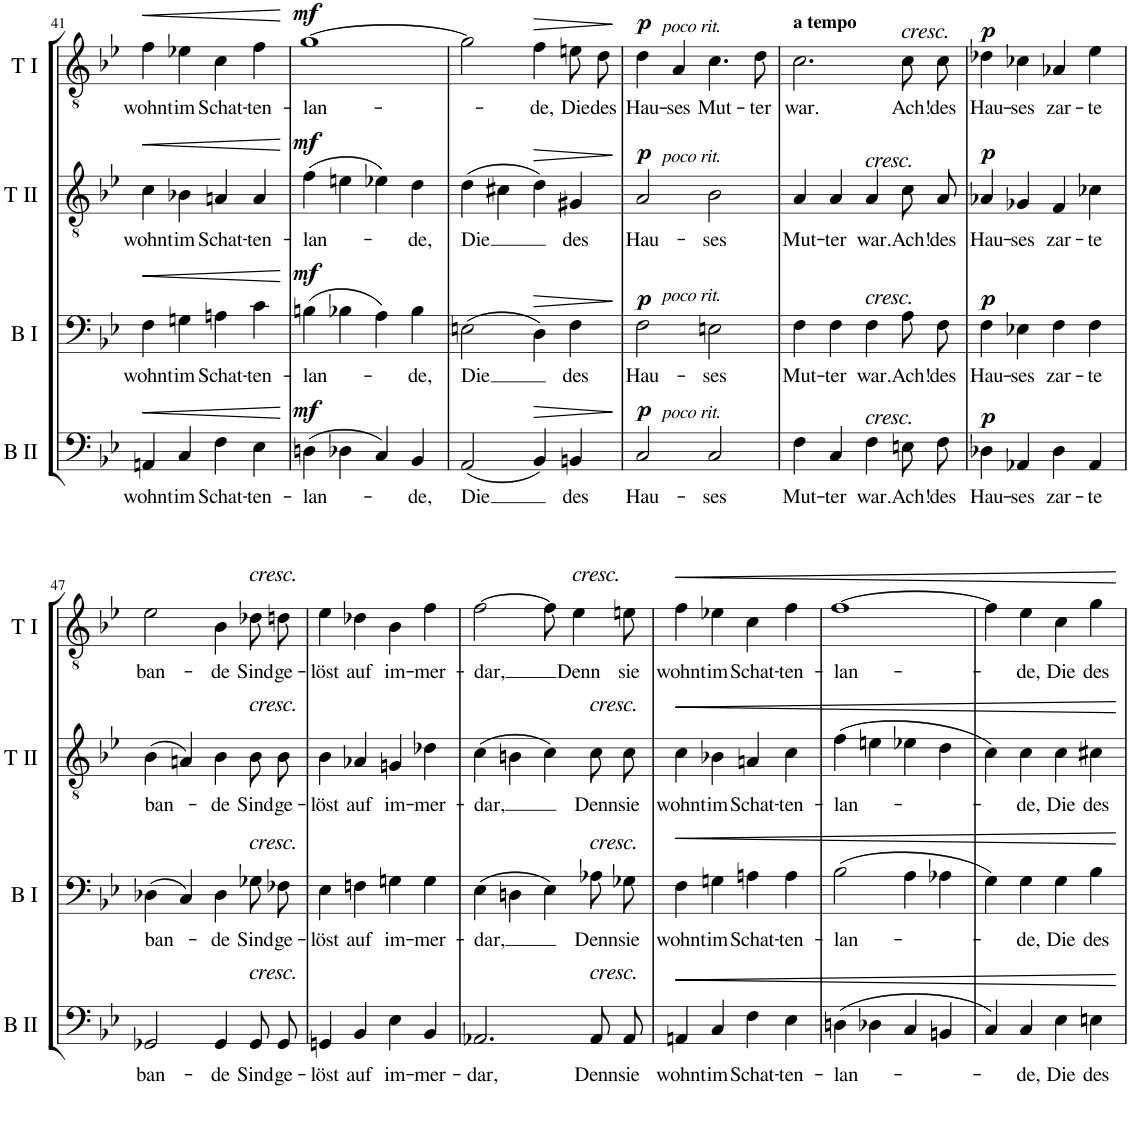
**kern	**text	**dynam	**kern	**text	**dynam	**kern	**text	**dynam	**kern	**text	**dynam
*part4	*part4	*part4	*part3	*part3	*part3	*part2	*part2	*part2	*part1	*part1	*part1
*staff4	*staff4	*staff4	*staff3	*staff3	*staff3	*staff2	*staff2	*staff2	*staff1	*staff1	*staff1
*I"Bass II.	*	*	*I"Bass I.	*	*	*I"Tenor II.	*	*	*I"Tenor I.	*	*
*I'B II	*	*	*I'B I	*	*	*I'T II	*	*	*I'T I	*	*
!!LO:PB:g=z
*clefF4	*	*	*clefF4	*	*	*clefGv2	*	*	*clefGv2	*	*
*k[b-e-]	*	*	*k[b-e-]	*	*	*k[b-e-]	*	*	*k[b-e-]	*	*
*M4/4	*	*	*M4/4	*	*	*M4/4	*	*	*M4/4	*	*
*met(c)	*	*	*met(c)	*	*	*met(c)	*	*	*met(c)	*	*
=41	=41	=41	=41	=41	=41	=41	=41	=41	=41	=41	=41
!	!LO:LY:b	!LO:HP:b	!	!LO:LY:b	!LO:HP:b	!	!LO:LY:b	!LO:HP:b	!	!LO:LY:b	!LO:HP:b
4AAn/	wohnt	<	4F\	wohnt	<	4c\	wohnt	<	4f\	wohnt	<
!	!LO:LY:b	!	!	!LO:LY:b	!	!	!LO:LY:b	!	!	!LO:LY:b	!
4C/	im	.	4Gn\	im	.	4B-X\	im	.	4e-X\	im	.
!	!LO:LY:b	!	!	!LO:LY:b	!	!	!LO:LY:b	!	!	!LO:LY:b	!
4F\	Schat-	.	4An\	Schat-	.	4An/	Schat-	.	4c\	Schat-	.
!	!LO:LY:b	!	!	!LO:LY:b	!	!	!LO:LY:b	!	!	!LO:LY:b	!
4E-\	-ten-	.	4c\	-ten-	.	4A/	-ten-	.	4f\	-ten-	.
.	.	[	.	.	[	.	.	[	.	.	[
=42	=42	=42	=42	=42	=42	=42	=42	=42	=42	=42	=42
!	!LO:LY:b	!LO:DY:a	!	!LO:LY:b	!LO:DY:a	!	!LO:LY:b	!LO:DY:a	!	!LO:LY:b	!LO:DY:a
(4Dn\	-lan-	mf	(4Bn\	-lan-	mf	(4f\	-lan-	mf	[1g	-lan-	mf
4D-X\	.	.	4B-X\	.	.	4en\	.	.	.	.	.
4C/)	.	.	4A\)	.	.	4e-X\)	.	.	.	.	.
!	!LO:LY:b	!	!	!LO:LY:b	!	!	!LO:LY:b	!	!	!	!
4BB-/	-de,	.	4B-\	-de,	.	4d\	-de,	.	.	.	.
=43	=43	=43	=43	=43	=43	=43	=43	=43	=43	=43	=43
!	!LO:LY:b	!	!	!LO:LY:b	!	!	!LO:LY:b	!	!	!	!
(2AA/	Die	.	(2En\	Die	.	(4d\	Die	.	2g\]	.	.
.	.	.	.	.	.	4c#X\	.	.	.	.	.
!	!	!LO:HP:b	!	!	!LO:HP:b	!	!	!LO:HP:b	!	!LO:LY:b	!LO:HP:b
4BB-/)	.	>	4D\)	.	>	4d\)	.	>	4f\	-de,	>
!	!LO:LY:b	!	!	!LO:LY:b	!	!	!LO:LY:b	!	!	!LO:LY:b	!
4BBn/	des	.	4F\	des	.	4G#X/	des	.	8en\L	Die	.
!	!	!	!	!	!	!	!	!	!	!LO:LY:b	!
.	.	.	.	.	.	.	.	.	8d\J	des	.
.	.	]	.	.	]	.	.	]	.	.	]
=44	=44	=44	=44	=44	=44	=44	=44	=44	=44	=44	=44
!	!	!	!	!	!	!	!	!	!LO:TX:a:i:t=poco rit.	!	!
!	!	!	!	!	!	!LO:TX:a:i:t=poco rit.	!	!	!	!	!
!	!	!	!LO:TX:a:i:t=poco rit.	!	!	!	!	!	!	!	!
!LO:TX:a:i:t=poco rit.	!	!	!	!	!	!	!	!	!	!	!
!	!LO:LY:b	!LO:DY:a	!	!LO:LY:b	!LO:DY:a	!	!LO:LY:b	!LO:DY:a	!	!LO:LY:b	!LO:DY:a
2C/	Hau-	p	2F\	Hau-	p	2A/	Hau-	p	4d\	Hau-	p
!	!	!	!	!	!	!	!	!	!	!LO:LY:b	!
.	.	.	.	.	.	.	.	.	4A/	-ses	.
!	!LO:LY:b	!	!	!LO:LY:b	!	!	!LO:LY:b	!	!	!LO:LY:b	!
2C/	-ses	.	2En\	-ses	.	2B-\	-ses	.	4.c\	Mut-	.
!	!	!	!	!	!	!	!	!	!	!LO:LY:b	!
.	.	.	.	.	.	.	.	.	8d\	-ter	.
=45	=45	=45	=45	=45	=45	=45	=45	=45	=45	=45	=45
!	!	!	!	!	!	!	!	!	!LO:TX:a:B:t=a tempo	!	!
!	!LO:LY:b	!	!	!LO:LY:b	!	!	!LO:LY:b	!	!	!LO:LY:b	!
4F\	Mut-	.	4F\	Mut-	.	4A/	Mut-	.	2.c\	war.	.
!	!LO:LY:b	!	!	!LO:LY:b	!	!	!LO:LY:b	!	!	!	!
4C/	-ter	.	4F\	-ter	.	4A/	-ter	.	.	.	.
!	!	!	!	!	!	!LO:TX:a:i:t=cresc.	!	!	!	!	!
!	!	!	!LO:TX:a:i:t=cresc.	!	!	!	!	!	!	!	!
!LO:TX:a:i:t=cresc.	!	!	!	!	!	!	!	!	!	!	!
!	!LO:LY:b	!	!	!LO:LY:b	!	!	!LO:LY:b	!	!	!	!
4F\	war.	.	4F\	war.	.	4A/	war.	.	.	.	.
!	!	!	!	!	!	!	!	!	!LO:TX:a:i:t=cresc.	!	!
!	!LO:LY:b	!	!	!LO:LY:b	!	!	!LO:LY:b	!	!	!LO:LY:b	!
8En\L	Ach!	.	8A\L	Ach!	.	8c\L	Ach!	.	8c\L	Ach!	.
!	!LO:LY:b	!	!	!LO:LY:b	!	!	!LO:LY:b	!	!	!LO:LY:b	!
8F\J	des	.	8F\J	des	.	8A\J	des	.	8c\J	des	.
=46	=46	=46	=46	=46	=46	=46	=46	=46	=46	=46	=46
!	!LO:LY:b	!LO:DY:a	!	!LO:LY:b	!LO:DY:a	!	!LO:LY:b	!LO:DY:a	!	!LO:LY:b	!LO:DY:a
4D-X\	Hau-	p	4F\	Hau-	p	4A-X/	Hau-	p	4d-X\	Hau-	p
!	!LO:LY:b	!	!	!LO:LY:b	!	!	!LO:LY:b	!	!	!LO:LY:b	!
4AA-X/	-ses	.	4E-X\	-ses	.	4G-X/	-ses	.	4c-X\	-ses	.
!	!LO:LY:b	!	!	!LO:LY:b	!	!	!LO:LY:b	!	!	!LO:LY:b	!
4D-\	zar-	.	4F\	zar-	.	4F/	zar-	.	4A-X/	zar-	.
!	!LO:LY:b	!	!	!LO:LY:b	!	!	!LO:LY:b	!	!	!LO:LY:b	!
4AA-/	-te	.	4F\	-te	.	4c-X\	-te	.	4e-\	-te	.
!!LO:LB:g=z
=47	=47	=47	=47	=47	=47	=47	=47	=47	=47	=47	=47
!	!LO:LY:b	!	!	!LO:LY:b	!	!	!LO:LY:b	!	!	!LO:LY:b	!
2GG-X/	ban-	.	(4D-X\	ban-	.	(4B-\	ban-	.	2e-\	ban-	.
.	.	.	4C/)	.	.	4An/)	.	.	.	.	.
!	!LO:LY:b	!	!	!LO:LY:b	!	!	!LO:LY:b	!	!	!LO:LY:b	!
4GG-/	-de	.	4D-\	-de	.	4B-\	-de	.	4B-\	-de	.
!	!	!	!	!	!	!	!	!	!LO:TX:a:i:t=cresc.	!	!
!	!	!	!	!	!	!LO:TX:a:i:t=cresc.	!	!	!	!	!
!	!	!	!LO:TX:a:i:t=cresc.	!	!	!	!	!	!	!	!
!LO:TX:a:i:t=cresc.	!	!	!	!	!	!	!	!	!	!	!
!	!LO:LY:b	!	!	!LO:LY:b	!	!	!LO:LY:b	!	!	!LO:LY:b	!
8GG-/L	Sind	.	8G-X\L	Sind	.	8B-\L	Sind	.	8d-X\L	Sind	.
!	!LO:LY:b	!	!	!LO:LY:b	!	!	!LO:LY:b	!	!	!LO:LY:b	!
8GG-/J	ge-	.	8F-X\J	ge-	.	8B-\J	ge-	.	8dn\J	ge-	.
=48	=48	=48	=48	=48	=48	=48	=48	=48	=48	=48	=48
!	!LO:LY:b	!	!	!LO:LY:b	!	!	!LO:LY:b	!	!	!LO:LY:b	!
4GGn/	-löst	.	4E-\	-löst	.	4B-\	-löst	.	4e-\	-löst	.
!	!LO:LY:b	!	!	!LO:LY:b	!	!	!LO:LY:b	!	!	!LO:LY:b	!
4BB-/	auf	.	4Fn\	auf	.	4A-X/	auf	.	4d-X\	auf	.
!	!LO:LY:b	!	!	!LO:LY:b	!	!	!LO:LY:b	!	!	!LO:LY:b	!
4E-\	im-	.	4Gn\	im-	.	4Gn/	im-	.	4B-\	im-	.
!	!LO:LY:b	!	!	!LO:LY:b	!	!	!LO:LY:b	!	!	!LO:LY:b	!
4BB-/	-mer-	.	4G\	-mer-	.	4d-X\	-mer-	.	4f\	-mer-	.
=49	=49	=49	=49	=49	=49	=49	=49	=49	=49	=49	=49
!	!LO:LY:b	!	!	!LO:LY:b	!	!	!LO:LY:b	!	!	!LO:LY:b	!
2.AA-X/	-dar,	.	(4E-\	-dar,	.	(4c\	-dar,	.	[2f\	-dar,	.
.	.	.	4Dn\	.	.	4Bn\	.	.	.	.	.
.	.	.	4E-\)	.	.	4c\)	.	.	8f\]	.	.
!	!	!	!	!	!	!	!	!	!LO:TX:a:i:t=cresc.	!	!
!	!	!	!	!	!	!	!	!	!	!LO:LY:b	!
.	.	.	.	.	.	.	.	.	4e-\	Denn	.
!	!	!	!	!	!	!LO:TX:a:i:t=cresc.	!	!	!	!	!
!	!	!	!LO:TX:a:i:t=cresc.	!	!	!	!	!	!	!	!
!LO:TX:a:i:t=cresc.	!	!	!	!	!	!	!	!	!	!	!
!	!LO:LY:b	!	!	!LO:LY:b	!	!	!LO:LY:b	!	!	!	!
8AA-/L	Denn	.	8A-X\L	Denn	.	8c\L	Denn	.	.	.	.
!	!LO:LY:b	!	!	!LO:LY:b	!	!	!LO:LY:b	!	!	!LO:LY:b	!
8AA-/J	sie	.	8G-X\J	sie	.	8c\J	sie	.	8en\	sie	.
=50	=50	=50	=50	=50	=50	=50	=50	=50	=50	=50	=50
!	!LO:LY:b	!LO:HP:b	!	!LO:LY:b	!LO:HP:b	!	!LO:LY:b	!LO:HP:b	!	!LO:LY:b	!LO:HP:b
4AAn/	wohnt	<	4F\	wohnt	<	4c\	wohnt	<	4f\	wohnt	<
!	!LO:LY:b	!	!	!LO:LY:b	!	!	!LO:LY:b	!	!	!LO:LY:b	!
4C/	im	.	4Gn\	im	.	4B-X\	im	.	4e-X\	im	.
!	!LO:LY:b	!	!	!LO:LY:b	!	!	!LO:LY:b	!	!	!LO:LY:b	!
4F\	Schat-	.	4An\	Schat-	.	4An/	Schat-	.	4c\	Schat-	.
!	!LO:LY:b	!	!	!LO:LY:b	!	!	!LO:LY:b	!	!	!LO:LY:b	!
4E-\	-ten-	.	4A\	-ten-	.	4c\	-ten-	.	4f\	-ten-	.
=51	=51	=51	=51	=51	=51	=51	=51	=51	=51	=51	=51
!	!LO:LY:b	!	!	!LO:LY:b	!	!	!LO:LY:b	!	!	!LO:LY:b	!
(4Dn\	-lan-	.	(2B-\	-lan-	.	(4f\	-lan-	.	[1f	-lan-	.
4D-X\	.	.	.	.	.	4en\	.	.	.	.	.
4C/	.	.	4A\	.	.	4e-X\	.	.	.	.	.
4BBn/	.	.	4A-X\	.	.	4d\	.	.	.	.	.
=52	=52	=52	=52	=52	=52	=52	=52	=52	=52	=52	=52
4C/)	.	.	4G\)	.	.	4c\)	.	.	4f\]	.	.
!	!LO:LY:b	!	!	!LO:LY:b	!	!	!LO:LY:b	!	!	!LO:LY:b	!
4C/	-de,	.	4G\	-de,	.	4c\	-de,	.	4e-\	-de,	.
!	!LO:LY:b	!	!	!LO:LY:b	!	!	!LO:LY:b	!	!	!LO:LY:b	!
4E-\	Die	.	4G\	Die	.	4c\	Die	.	4c\	Die	.
!	!LO:LY:b	!	!	!LO:LY:b	!	!	!LO:LY:b	!	!	!LO:LY:b	!
4En\	des	.	4B-\	des	.	4c#X\	des	.	4g\	des	.
.	.	[	.	.	[	.	.	[	.	.	[
=	=	=	=	=	=	=	=	=	=	=	=
*-	*-	*-	*-	*-	*-	*-	*-	*-	*-	*-	*-
